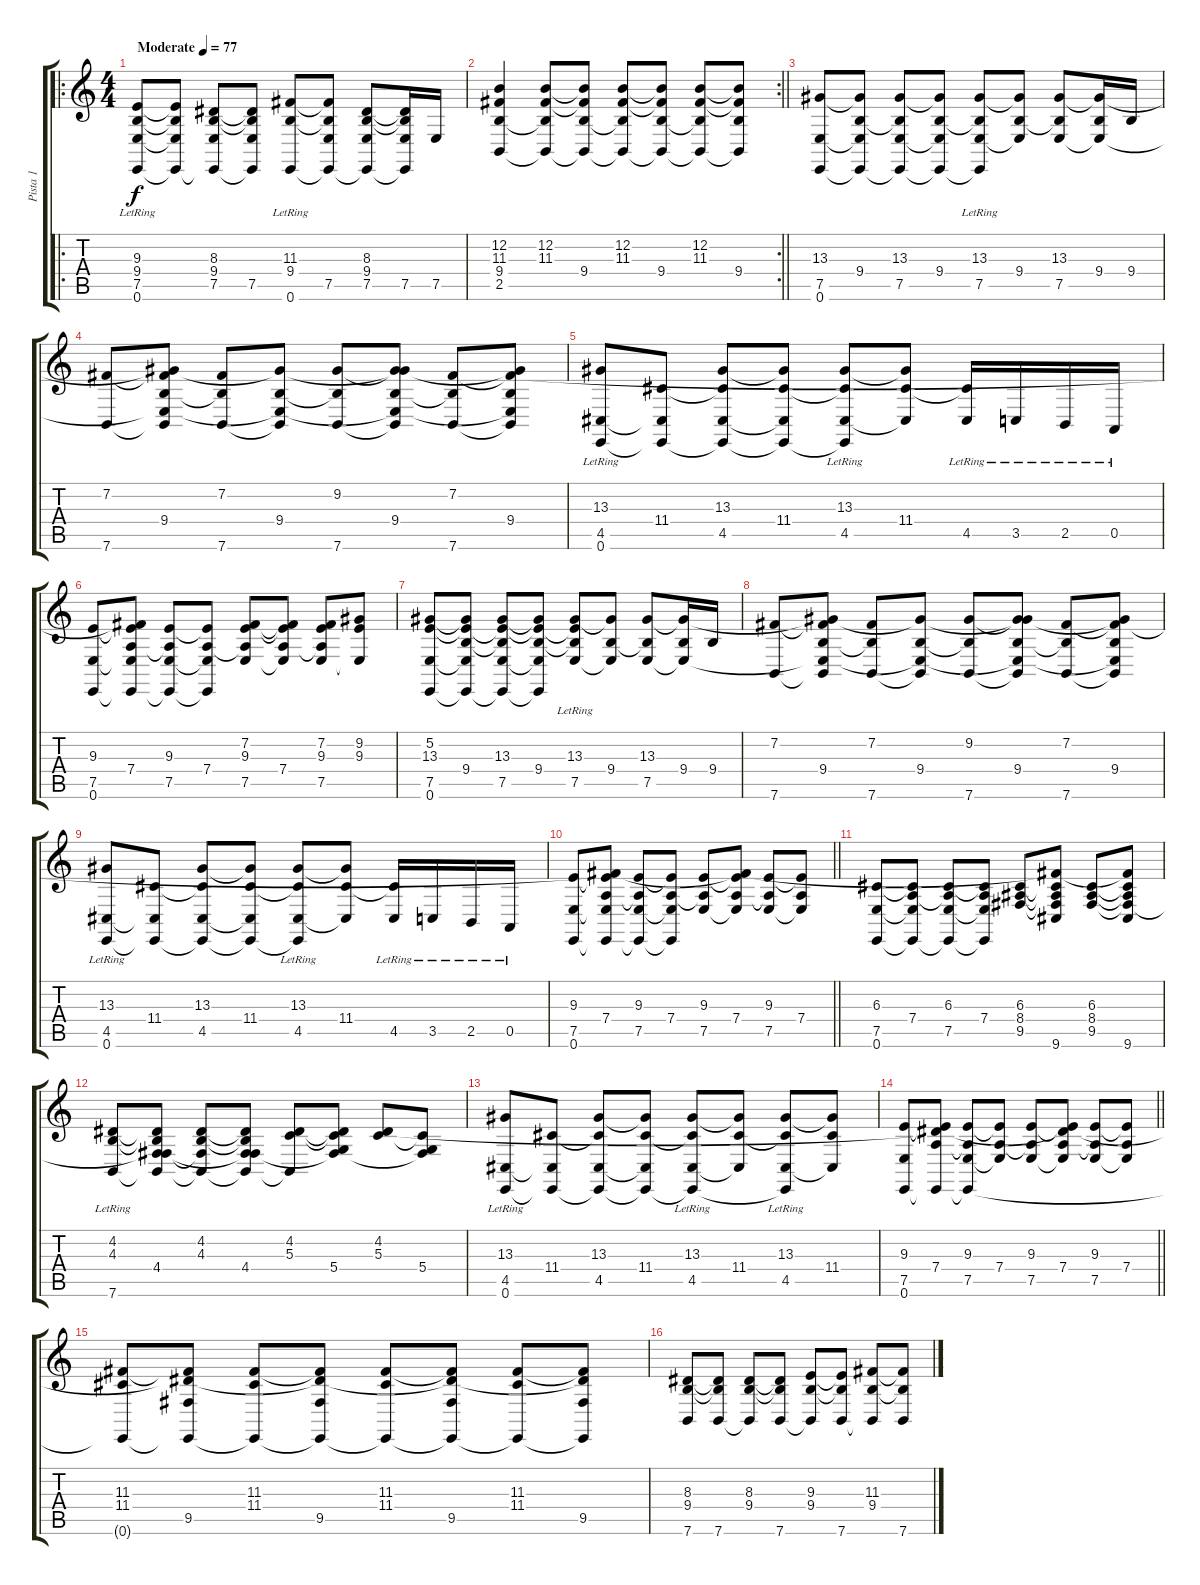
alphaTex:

\track ("Pista 1" "Pista 1") {instrument acousticgrandpiano}
\staff {score tabs}
\tuning (E4 B3 G3 D3 A2 E2) {hide}
\ro
\ts (4 4)
\tempo (77 "Moderate")
\clef g2
\ks c
(9.3{lr} 9.4{lr} 7.5 0.6{lr}).8{dy f volume 16 instrument acousticgrandpiano} (9.3{t} 9.4{t} 7.5{t} 0.6{t}).8 (8.3 9.4 7.5 0.6{t}).8 (8.3{t} 9.4{t} 7.5 0.6{t}).8 (11.3 9.4 0.6{lr}).8 (11.3{t} 9.4{t} 7.5 0.6{t}).8 (8.3 9.4 7.5 0.6{t}).8 (8.3{t} 9.4{t} 7.5 0.6{t}).16 7.5.16 |
\rc 2
\barLineRight lightlight
(12.2 11.3 9.4 2.5).4 (12.2 11.3 9.4{t} 2.5{t}).8 (12.2{t} 11.3{t} 9.4 2.5{t}).8 (12.2 11.3 9.4{t} 2.5{t}).8 (12.2{t} 11.3{t} 9.4 2.5{t}).8 (12.2 11.3 9.4{t} 2.5{t}).8 (12.2{t} 11.3{t} 9.4 2.5{t}).8 |
(13.3 7.5 0.6).8 (13.3{t} 9.4 7.5{t} 0.6{t}).8 (13.3 9.4{t} 7.5 0.6{t}).8 (13.3{t} 9.4 7.5{t} 0.6{t}).8 (13.3{lr} 9.4{t} 7.5 0.6{t}).8 (13.3{t} 9.4 7.5{t}).8 (13.3 9.4{t} 7.5).8 (13.3{t} 9.4 7.5{t}).16 9.4.16 |
(7.2 7.6).8 (7.2{t} 13.3{t} 9.4 7.5{t} 7.6{t}).8 (7.2 9.4{t} 7.6).8 (13.3{t} 9.4 7.5{t} 7.6{t}).8 (9.2 9.4{t} 7.6).8 (9.2{t} 13.3{t} 9.4 7.5{t} 7.6{t}).8 (7.2 9.4{t} 7.6).8 (7.2{t} 13.3{t} 9.4 7.5{t} 7.6{t}).8 |
(13.3 4.5{lr} 0.6).8 (11.4 4.5{t} 0.6{t}).8 (13.3 11.4{t} 4.5 0.6{t}).8 (13.3{t} 11.4 4.5{t} 0.6{t}).8 (13.3 11.4{t} 4.5{lr} 0.6{t}).8 (13.3{t} 11.4 4.5{t}).8 (11.4{t} 4.5{lr}).16 3.5{lr}.16 2.5{lr}.16 0.5{lr}.16 |
(9.3 7.5 0.6).8 (7.2{t} 9.3{t} 7.4 7.5{t} 0.6{t}).8 (9.3 7.4{t} 7.5 0.6{t}).8 (9.3{t} 7.4 7.5{t} 0.6{t}).8 (7.2 9.3 7.4{t} 7.5).8 (7.2{t} 9.3{t} 7.4 7.5{t}).8 (7.2 9.3 7.4{t} 7.5).8 (9.2 9.3 7.5{t}).8 |
(5.2 13.3 7.5 0.6).8 (5.2{t} 13.3{t} 9.4 7.5{t} 0.6{t}).8 (5.2{t} 13.3 9.4{t} 7.5 0.6{t}).8 (5.2{t} 13.3{t} 9.4 7.5{t} 0.6{t}).8 (5.2{t} 13.3{lr} 9.4{t} 7.5).8 (13.3{t} 9.4 7.5{t}).8 (13.3 9.4{t} 7.5).8 (13.3{t} 9.4 7.5{t}).16 9.4.16 |
(7.2 7.6).8 (7.2{t} 13.3{t} 9.4 7.5{t} 7.6{t}).8 (7.2 9.4{t} 7.6).8 (13.3{t} 9.4 7.5{t} 7.6{t}).8 (9.2 9.4{t} 7.6).8 (9.2{t} 13.3{t} 9.4 7.5{t} 7.6{t}).8 (7.2 9.4{t} 7.6).8 (7.2{t} 13.3{t} 9.4 7.5{t} 7.6{t}).8 |
(13.3 4.5{lr} 0.6).8 (11.4 4.5{t} 0.6{t}).8 (13.3 11.4{t} 4.5 0.6{t}).8 (13.3{t} 11.4 4.5{t} 0.6{t}).8 (13.3 11.4{t} 4.5{lr} 0.6{t}).8 (13.3{t} 11.4 4.5{t}).8 (11.4{t} 4.5{lr}).16 3.5{lr}.16 2.5{lr}.16 0.5{lr}.16 |
\barLineRight lightlight
(9.3 7.5 0.6).8 (7.2{t} 9.3{t} 7.4 7.5{t} 0.6{t}).8 (9.3 7.4{t} 7.5 0.6{t}).8 (9.3{t} 7.4 7.5{t} 0.6{t}).8 (9.3 7.4{t} 7.5).8 (7.2{t} 9.3{t} 7.4 7.5{t}).8 (9.3 7.4{t} 7.5).8 (9.3{t} 7.4 7.5{t}).8 |
(6.3 7.5 0.6).8 (6.3{t} 7.4 7.5{t} 0.6{t}).8 (6.3 7.4{t} 7.5 0.6{t}).8 (6.3{t} 7.4 7.5{t} 0.6{t}).8 (6.3 8.4 9.5).8 (7.2{t} 6.3{t} 8.4{t} 9.5{t} 9.6).8 (6.3 8.4 9.5).8 (7.2{t} 6.3{t} 8.4{t} 9.5{t} 9.6).8 |
(4.2 4.3 7.6{lr}).8 (4.2{t} 4.3{t} 4.4 9.5{t} 7.6{t}).8 (4.2 4.3 4.4{t} 7.6{t}).8 (4.2{t} 4.3{t} 4.4 9.5{t} 7.6{t}).8 (4.2 5.3 7.6{t}).8 (4.2{t} 5.3{t} 5.4 9.5{t}).8 (4.2 5.3).8 (5.3{t} 5.4 9.5{t}).8 |
(13.3 4.5{lr} 0.6).8 (11.4 4.5{t} 0.6{t}).8 (13.3 11.4{t} 4.5 0.6{t}).8 (13.3{t} 11.4 4.5{t} 0.6{t}).8 (13.3 11.4{t} 4.5{lr} 0.6{t}).8 (13.3{t} 11.4 4.5{t}).8 (13.3 11.4{t} 4.5{lr} 0.6{t}).8 (13.3{t} 11.4 4.5{t}).8 |
\barLineRight lightlight
(9.3 7.5 0.6).8 (4.2{t} 9.3{t} 7.4 0.6{t}).8 (9.3 7.4{t} 7.5 0.6{t}).8 (9.3{t} 7.4 7.5{t}).8 (9.3 7.4{t} 7.5).8 (4.2{t} 9.3{t} 7.4 7.5{t}).8 (9.3 7.4{t} 7.5).8 (9.3{t} 7.4 7.5{t}).8 |
(11.3 11.4 0.6{t}).8 (4.2{t} 11.3{t} 9.5 0.6{t}).8 (11.3 11.4 0.6{t}).8 (4.2{t} 11.3{t} 9.5 0.6{t}).8 (11.3 11.4 0.6{t}).8 (4.2{t} 11.3{t} 9.5 0.6{t}).8 (11.3 11.4 0.6{t}).8 (4.2{t} 11.3{t} 9.5 0.6{t}).8 |
(8.3 9.4 7.6).8 (8.3{t} 9.4{t} 7.6).8 (8.3 9.4 7.6{t}).8 (8.3{t} 9.4{t} 7.6).8 (9.3 9.4 7.6{t}).8 (9.3{t} 9.4{t} 7.6).8 (11.3 9.4 7.6{t}).8 (11.3{t} 9.4{t} 7.6).8
